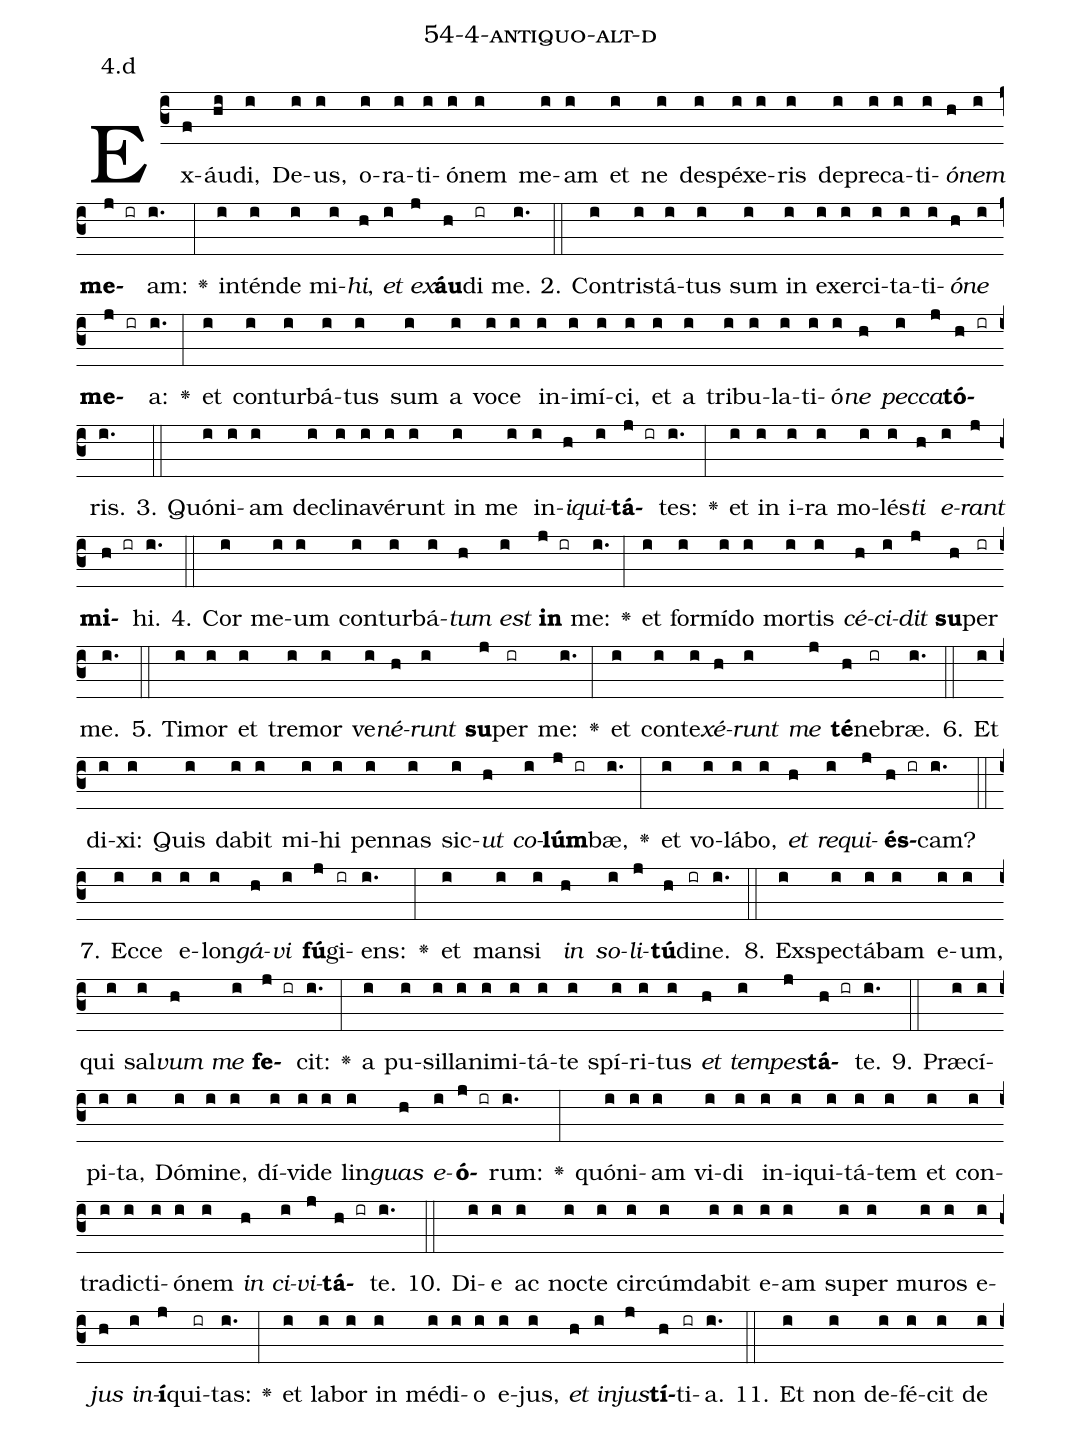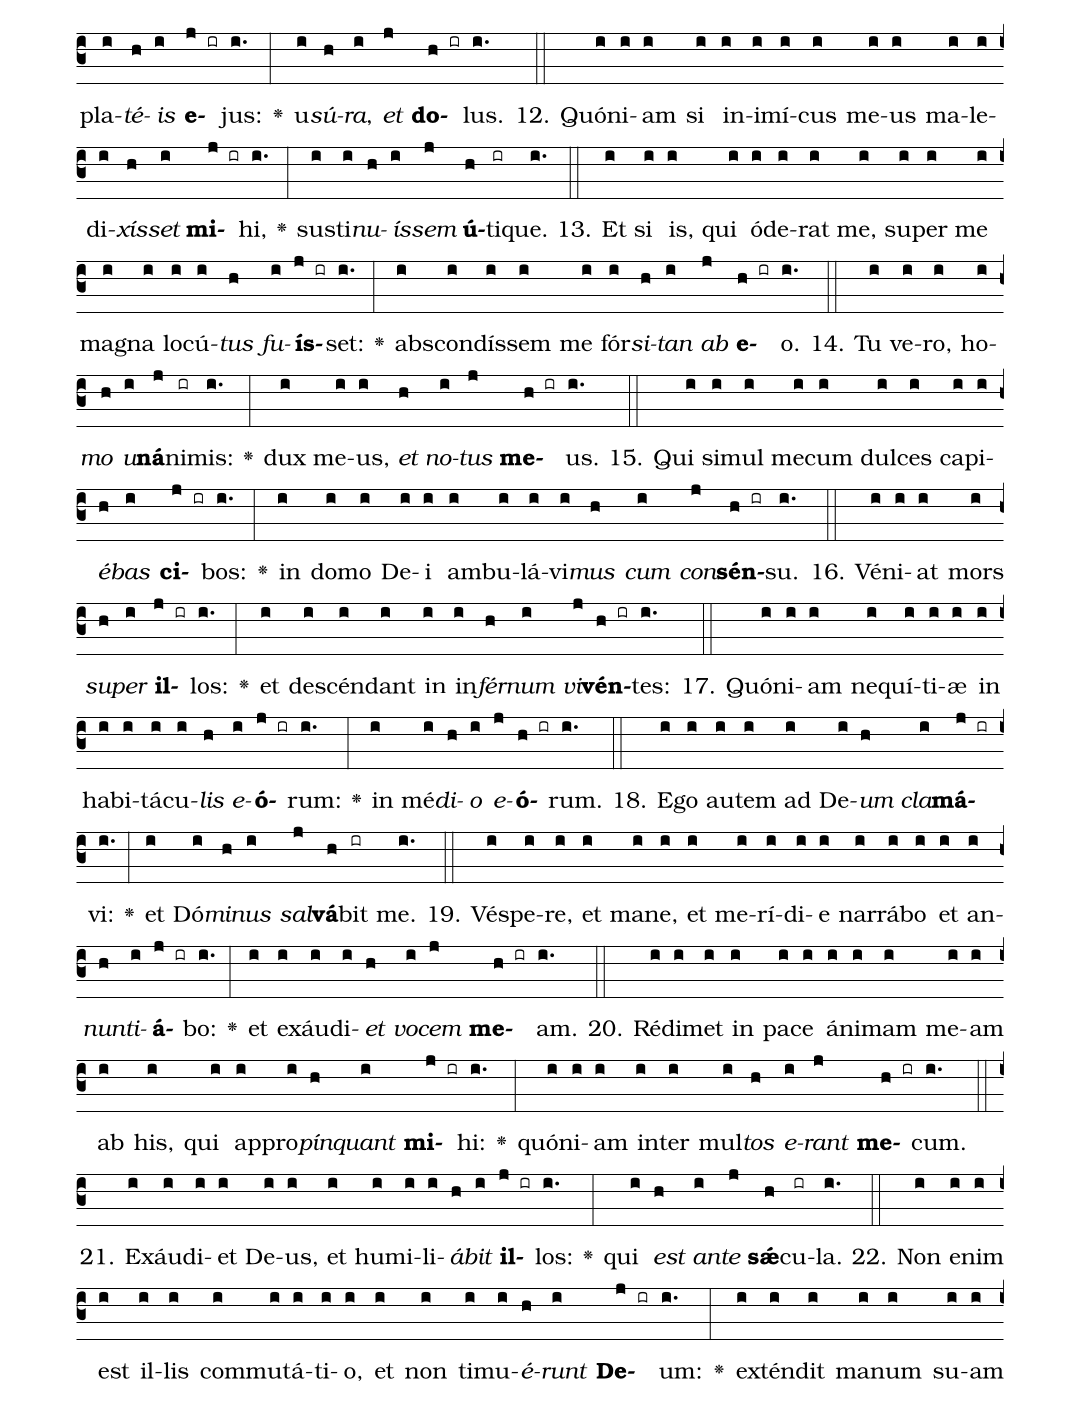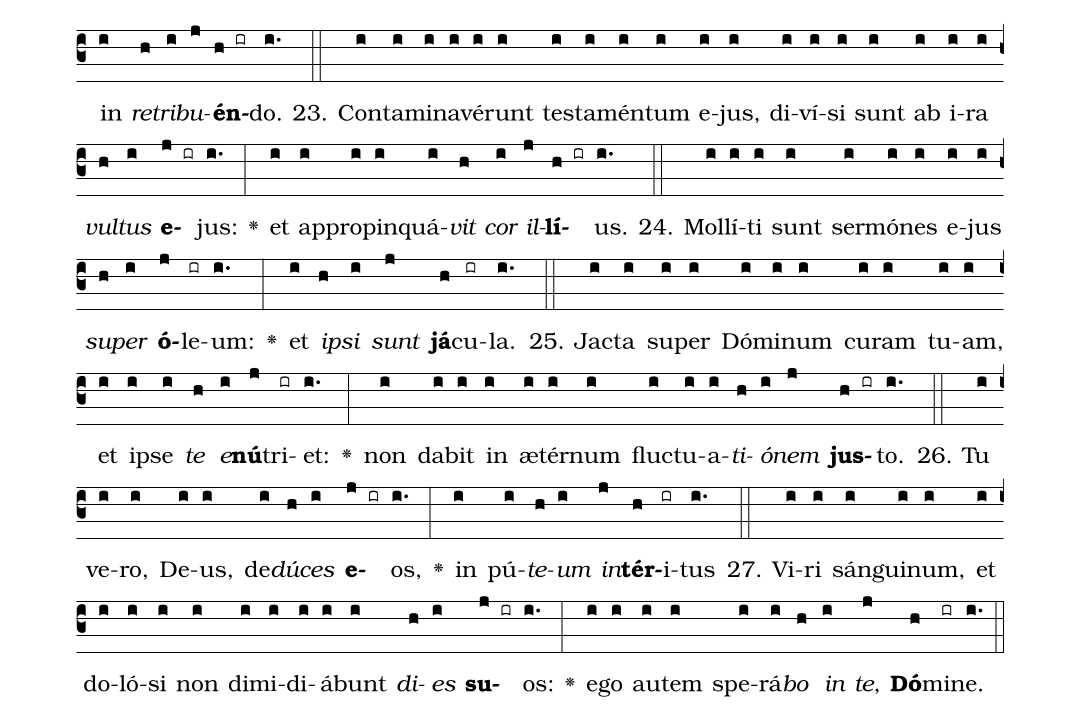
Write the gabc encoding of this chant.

name: 54-4-antiquo-alt-d;
annotation: 4.d;
%%
(c3)Ex(f)áu(hi)di,(i) De(i)us,(i) o(i)ra(i)ti(i)ó(i)nem(i) me(i)am(i) et(i) ne(i) de(i)spé(i)xe(i)ris(i) de(i)pre(i)ca(i)ti(i)<i>ó</i>(h)<i>nem</i>(i) <b>me</b>(j ir)am:(i.) <v>\greheightstar</v>(:) in(i)tén(i)de(i) mi(i)<i>hi</i>,(h) <i>et</i>(i) <i>ex</i>(j)<b>áu</b>(h)di(ir) me.(i.) (::)
2. Con(i)tris(i)tá(i)tus(i) sum(i) in(i) ex(i)er(i)ci(i)ta(i)ti(i)<i>ó</i>(h)<i>ne</i>(i) <b>me</b>(j ir)a:(i.) <v>\greheightstar</v>(:) et(i) con(i)tur(i)bá(i)tus(i) sum(i) a(i) vo(i)ce(i) in(i)i(i)mí(i)ci,(i) et(i) a(i) tri(i)bu(i)la(i)ti(i)ó(i)<i>ne</i>(h) <i>pec</i>(i)<i>ca</i>(j)<b>tó</b>(h ir)ris.(i.) (::)
3. Quón(i)i(i)am(i) de(i)cli(i)na(i)vé(i)runt(i) in(i) me(i) in(i)<i>i</i>(h)<i>qui</i>(i)<b>tá</b>(j ir)tes:(i.) <v>\greheightstar</v>(:) et(i) in(i) i(i)ra(i) mo(i)lés(i)<i>ti</i>(h) <i>e</i>(i)<i>rant</i>(j) <b>mi</b>(h ir)hi.(i.) (::)
4. Cor(i) me(i)um(i) con(i)tur(i)bá(i)<i>tum</i>(h) <i>est</i>(i) <b>in</b>(j ir) me:(i.) <v>\greheightstar</v>(:) et(i) for(i)mí(i)do(i) mor(i)tis(i) <i>cé</i>(h)<i>ci</i>(i)<i>dit</i>(j) <b>su</b>(h)per(ir) me.(i.) (::)
5. Ti(i)mor(i) et(i) tre(i)mor(i) ve(i)<i>né</i>(h)<i>runt</i>(i) <b>su</b>(j)per(ir) me:(i.) <v>\greheightstar</v>(:) et(i) con(i)te(i)<i>xé</i>(h)<i>runt</i>(i) <i>me</i>(j) <b>té</b>(h)ne(ir)bræ.(i.) (::)
6. Et(i) di(i)xi:(i) Quis(i) da(i)bit(i) mi(i)hi(i) pen(i)nas(i) sic(i)<i>ut</i>(h) <i>co</i>(i)<b>lúm</b>(j ir)bæ,(i.) <v>\greheightstar</v>(:) et(i) vo(i)lá(i)bo,(i) <i>et</i>(h) <i>re</i>(i)<i>qui</i>(j)<b>és</b>(h ir)cam?(i.) (::)
7. Ec(i)ce(i) e(i)lon(i)<i>gá</i>(h)<i>vi</i>(i) <b>fú</b>(j)gi(ir)ens:(i.) <v>\greheightstar</v>(:) et(i) man(i)si(i) <i>in</i>(h) <i>so</i>(i)<i>li</i>(j)<b>tú</b>(h)di(ir)ne.(i.) (::)
8. Ex(i)spec(i)tá(i)bam(i) e(i)um,(i) qui(i) sal(i)<i>vum</i>(h) <i>me</i>(i) <b>fe</b>(j ir)cit:(i.) <v>\greheightstar</v>(:) a(i) pu(i)sil(i)la(i)ni(i)mi(i)tá(i)te(i) spí(i)ri(i)tus(i) <i>et</i>(h) <i>tem</i>(i)<i>pes</i>(j)<b>tá</b>(h ir)te.(i.) (::)
9. Præ(i)cí(i)pi(i)ta,(i) Dó(i)mi(i)ne,(i) dí(i)vi(i)de(i) lin(i)<i>guas</i>(h) <i>e</i>(i)<b>ó</b>(j ir)rum:(i.) <v>\greheightstar</v>(:) quón(i)i(i)am(i) vi(i)di(i) in(i)i(i)qui(i)tá(i)tem(i) et(i) con(i)tra(i)dic(i)ti(i)ó(i)nem(i) <i>in</i>(h) <i>ci</i>(i)<i>vi</i>(j)<b>tá</b>(h ir)te.(i.) (::)
10. Di(i)e(i) ac(i) noc(i)te(i) cir(i)cúm(i)da(i)bit(i) e(i)am(i) su(i)per(i) mu(i)ros(i) e(i)<i>jus</i>(h) <i>in</i>(i)<b>í</b>(j)qui(ir)tas:(i.) <v>\greheightstar</v>(:) et(i) la(i)bor(i) in(i) mé(i)di(i)o(i) e(i)jus,(i) <i>et</i>(h) <i>in</i>(i)<i>jus</i>(j)<b>tí</b>(h)ti(ir)a.(i.) (::)
11. Et(i) non(i) de(i)fé(i)cit(i) de(i) pla(i)<i>té</i>(h)<i>is</i>(i) <b>e</b>(j ir)jus:(i.) <v>\greheightstar</v>(:) u(i)<i>sú</i>(h)<i>ra</i>,(i) <i>et</i>(j) <b>do</b>(h ir)lus.(i.) (::)
12. Quón(i)i(i)am(i) si(i) in(i)i(i)mí(i)cus(i) me(i)us(i) ma(i)le(i)di(i)<i>xís</i>(h)<i>set</i>(i) <b>mi</b>(j ir)hi,(i.) <v>\greheightstar</v>(:) sus(i)ti(i)<i>nu</i>(h)<i>ís</i>(i)<i>sem</i>(j) <b>ú</b>(h)ti(ir)que.(i.) (::)
13. Et(i) si(i) is,(i) qui(i) ó(i)de(i)rat(i) me,(i) su(i)per(i) me(i) ma(i)gna(i) lo(i)cú(i)<i>tus</i>(h) <i>fu</i>(i)<b>ís</b>(j ir)set:(i.) <v>\greheightstar</v>(:) abs(i)con(i)dís(i)sem(i) me(i) fór(i)<i>si</i>(h)<i>tan</i>(i) <i>ab</i>(j) <b>e</b>(h ir)o.(i.) (::)
14. Tu(i) ve(i)ro,(i) ho(i)<i>mo</i>(h) <i>u</i>(i)<b>ná</b>(j)ni(ir)mis:(i.) <v>\greheightstar</v>(:) dux(i) me(i)us,(i) <i>et</i>(h) <i>no</i>(i)<i>tus</i>(j) <b>me</b>(h ir)us.(i.) (::)
15. Qui(i) si(i)mul(i) me(i)cum(i) dul(i)ces(i) ca(i)pi(i)<i>é</i>(h)<i>bas</i>(i) <b>ci</b>(j ir)bos:(i.) <v>\greheightstar</v>(:) in(i) do(i)mo(i) De(i)i(i) am(i)bu(i)lá(i)vi(i)<i>mus</i>(h) <i>cum</i>(i) <i>con</i>(j)<b>sén</b>(h ir)su.(i.) (::)
16. Vé(i)ni(i)at(i) mors(i) <i>su</i>(h)<i>per</i>(i) <b>il</b>(j ir)los:(i.) <v>\greheightstar</v>(:) et(i) de(i)scén(i)dant(i) in(i) in(i)<i>fér</i>(h)<i>num</i>(i) <i>vi</i>(j)<b>vén</b>(h ir)tes:(i.) (::)
17. Quón(i)i(i)am(i) ne(i)quí(i)ti(i)æ(i) in(i) ha(i)bi(i)tá(i)cu(i)<i>lis</i>(h) <i>e</i>(i)<b>ó</b>(j ir)rum:(i.) <v>\greheightstar</v>(:) in(i) mé(i)<i>di</i>(h)<i>o</i>(i) <i>e</i>(j)<b>ó</b>(h ir)rum.(i.) (::)
18. E(i)go(i) au(i)tem(i) ad(i) De(i)<i>um</i>(h) <i>cla</i>(i)<b>má</b>(j ir)vi:(i.) <v>\greheightstar</v>(:) et(i) Dó(i)<i>mi</i>(h)<i>nus</i>(i) <i>sal</i>(j)<b>vá</b>(h)bit(ir) me.(i.) (::)
19. Vés(i)pe(i)re,(i) et(i) ma(i)ne,(i) et(i) me(i)rí(i)di(i)e(i) nar(i)rá(i)bo(i) et(i) an(i)<i>nun</i>(h)<i>ti</i>(i)<b>á</b>(j ir)bo:(i.) <v>\greheightstar</v>(:) et(i) ex(i)áu(i)di(i)<i>et</i>(h) <i>vo</i>(i)<i>cem</i>(j) <b>me</b>(h ir)am.(i.) (::)
20. Réd(i)i(i)met(i) in(i) pa(i)ce(i) á(i)ni(i)mam(i) me(i)am(i) ab(i) his,(i) qui(i) ap(i)pro(i)<i>pín</i>(h)<i>quant</i>(i) <b>mi</b>(j ir)hi:(i.) <v>\greheightstar</v>(:) quón(i)i(i)am(i) in(i)ter(i) mul(i)<i>tos</i>(h) <i>e</i>(i)<i>rant</i>(j) <b>me</b>(h ir)cum.(i.) (::)
21. Ex(i)áu(i)di(i)et(i) De(i)us,(i) et(i) hu(i)mi(i)li(i)<i>á</i>(h)<i>bit</i>(i) <b>il</b>(j ir)los:(i.) <v>\greheightstar</v>(:) qui(i) <i>est</i>(h) <i>an</i>(i)<i>te</i>(j) <b>sǽ</b>(h)cu(ir)la.(i.) (::)
22. Non(i) e(i)nim(i) est(i) il(i)lis(i) com(i)mu(i)tá(i)ti(i)o,(i) et(i) non(i) ti(i)mu(i)<i>é</i>(h)<i>runt</i>(i) <b>De</b>(j ir)um:(i.) <v>\greheightstar</v>(:) ex(i)tén(i)dit(i) ma(i)num(i) su(i)am(i) in(i) <i>re</i>(h)<i>tri</i>(i)<i>bu</i>(j)<b>én</b>(h ir)do.(i.) (::)
23. Con(i)ta(i)mi(i)na(i)vé(i)runt(i) tes(i)ta(i)mén(i)tum(i) e(i)jus,(i) di(i)ví(i)si(i) sunt(i) ab(i) i(i)ra(i) <i>vul</i>(h)<i>tus</i>(i) <b>e</b>(j ir)jus:(i.) <v>\greheightstar</v>(:) et(i) ap(i)pro(i)pin(i)quá(i)<i>vit</i>(h) <i>cor</i>(i) <i>il</i>(j)<b>lí</b>(h ir)us.(i.) (::)
24. Mol(i)lí(i)ti(i) sunt(i) ser(i)mó(i)nes(i) e(i)jus(i) <i>su</i>(h)<i>per</i>(i) <b>ó</b>(j)le(ir)um:(i.) <v>\greheightstar</v>(:) et(i) <i>ip</i>(h)<i>si</i>(i) <i>sunt</i>(j) <b>já</b>(h)cu(ir)la.(i.) (::)
25. Jac(i)ta(i) su(i)per(i) Dó(i)mi(i)num(i) cu(i)ram(i) tu(i)am,(i) et(i) ip(i)se(i) <i>te</i>(h) <i>e</i>(i)<b>nú</b>(j)tri(ir)et:(i.) <v>\greheightstar</v>(:) non(i) da(i)bit(i) in(i) æ(i)tér(i)num(i) fluc(i)tu(i)a(i)<i>ti</i>(h)<i>ó</i>(i)<i>nem</i>(j) <b>jus</b>(h ir)to.(i.) (::)
26. Tu(i) ve(i)ro,(i) De(i)us,(i) de(i)<i>dú</i>(h)<i>ces</i>(i) <b>e</b>(j ir)os,(i.) <v>\greheightstar</v>(:) in(i) pú(i)<i>te</i>(h)<i>um</i>(i) <i>in</i>(j)<b>tér</b>(h)i(ir)tus(i.) (::)
27. Vi(i)ri(i) sán(i)gui(i)num,(i) et(i) do(i)ló(i)si(i) non(i) di(i)mi(i)di(i)á(i)bunt(i) <i>di</i>(h)<i>es</i>(i) <b>su</b>(j ir)os:(i.) <v>\greheightstar</v>(:) e(i)go(i) au(i)tem(i) spe(i)rá(i)<i>bo</i>(h) <i>in</i>(i) <i>te</i>,(j) <b>Dó</b>(h)mi(ir)ne.(i.) (::)
